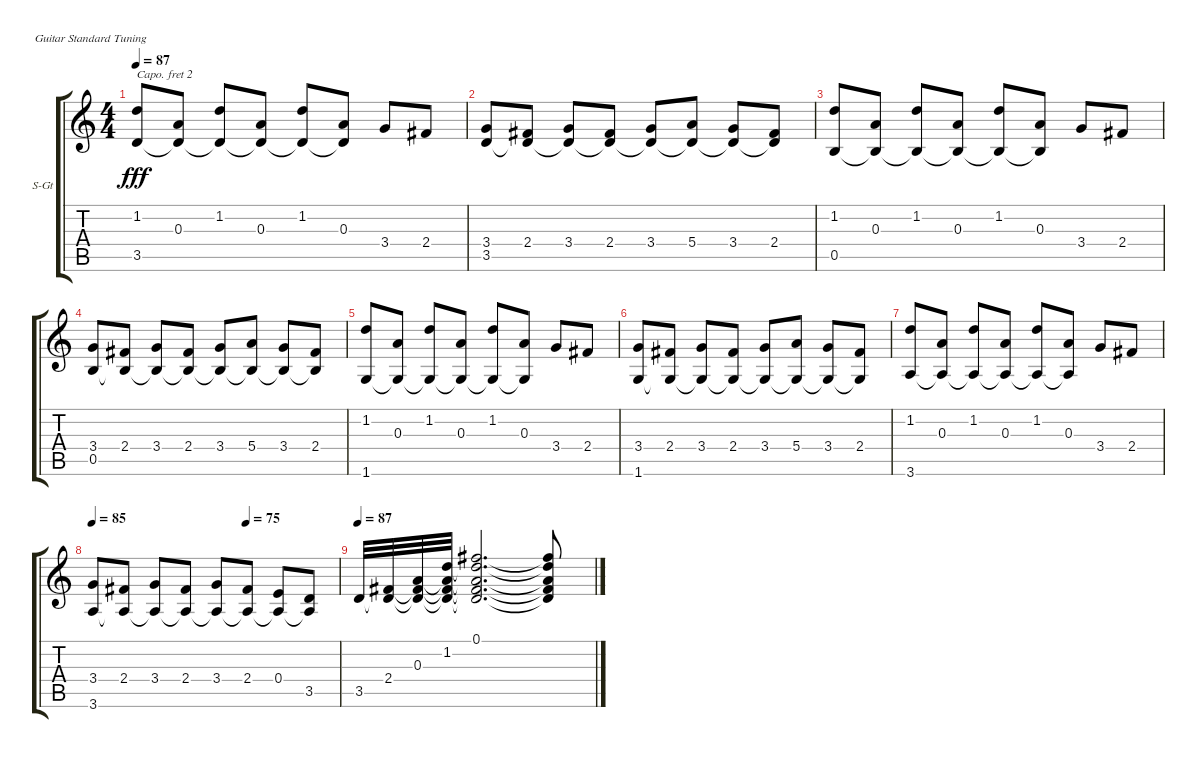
\bracketExtendMode groupsimilarinstruments
\firstSystemTrackNameOrientation horizontal
\otherSystemsTrackNameOrientation horizontal
\track ("Acoustic" "S-Gt") {instrument acousticguitarsteel}
\staff {score tabs}
\capo 2
\tuning (E4 B3 G3 D3 A2 E2)
\ts (4 4)
\tempo 87
\clef g2
\ks c
(1.2 3.5).8{dy fff} (0.3 3.5{t}).8 (1.2 3.5{t}).8 (0.3 3.5{t}).8 (1.2 3.5{t}).8 (0.3 3.5{t}).8 3.4.8 2.4.8 |
(3.4 3.5).8 (2.4 3.5{t}).8 (3.4 3.5{t}).8 (2.4 3.5{t}).8 (3.4 3.5{t}).8 (5.4 3.5{t}).8 (3.4 3.5{t}).8 (2.4 3.5{t}).8 |
(1.2 0.5).8 (0.3 0.5{t}).8 (1.2 0.5{t}).8 (0.3 0.5{t}).8 (1.2 0.5{t}).8 (0.3 0.5{t}).8 3.4.8 2.4.8 |
(3.4 0.5).8 (2.4 0.5{t}).8 (3.4 0.5{t}).8 (2.4 0.5{t}).8 (3.4 0.5{t}).8 (5.4 0.5{t}).8 (3.4 0.5{t}).8 (2.4 0.5{t}).8 |
(1.2 1.6).8 (0.3 1.6{t}).8 (1.2 1.6{t}).8 (0.3 1.6{t}).8 (1.2 1.6{t}).8 (0.3 1.6{t}).8 3.4.8 2.4.8 |
(3.4 1.6).8 (2.4 1.6{t}).8 (3.4 1.6{t}).8 (2.4 1.6{t}).8 (3.4 1.6{t}).8 (5.4 1.6{t}).8 (3.4 1.6{t}).8 (2.4 1.6{t}).8 |
(1.2 3.6).8 (0.3 3.6{t}).8 (1.2 3.6{t}).8 (0.3 3.6{t}).8 (1.2 3.6{t}).8 (0.3 3.6{t}).8 3.4.8 2.4.8 |
\tempo 85
\tempo (75 0.625)
(3.4 3.6).8 (2.4 3.6{t}).8 (3.4 3.6{t}).8 (2.4 3.6{t}).8 (3.4 3.6{t}).8 (2.4 3.6{t}).8 (0.4 3.6{t}).8 (3.5 3.6{t}).8 |
\tempo 87
3.5.32 (2.4 3.5{t}).32 (0.3 2.4{t} 3.5{t}).32 (1.2 0.3{t} 2.4{t} 3.5{t}).32 (0.1 1.2{t} 0.3{t} 2.4{t} 3.5{t}).2{d} (0.1{t} 1.2{t} 0.3{t} 2.4{t} 3.5{t}).8
